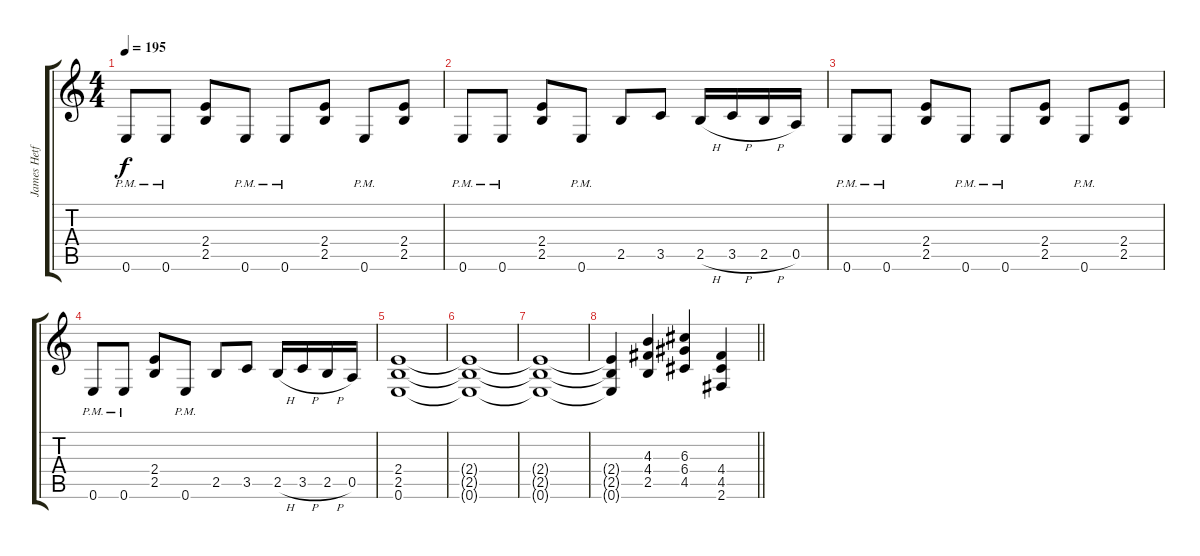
\track ("James Hetfield (Guitar)" "James Hetf") {instrument distortionguitar}
\staff {score tabs}
\tuning (E4 B3 G3 D3 A2 E2) {hide}
\ts (4 4)
\tempo 195
\clef g2
\ks c
0.6{pm}.8{dy f} 0.6{pm}.8 (2.4 2.5).8 0.6{pm}.8 0.6{pm}.8 (2.4 2.5).8 0.6{pm}.8 (2.4 2.5).8 |
0.6{pm}.8 0.6{pm}.8 (2.4 2.5).8 0.6{pm}.8 2.5.8 3.5.8 2.5{h}.16 3.5{h}.16 2.5{h}.16 0.5.16 |
0.6{pm}.8 0.6{pm}.8 (2.4 2.5).8 0.6{pm}.8 0.6{pm}.8 (2.4 2.5).8 0.6{pm}.8 (2.4 2.5).8 |
0.6{pm}.8 0.6{pm}.8 (2.4 2.5).8 0.6{pm}.8 2.5.8 3.5.8 2.5{h}.16 3.5{h}.16 2.5{h}.16 0.5.16 |
(2.4 2.5 0.6).1{volume 4} |
(2.4{t} 2.5{t} 0.6{t}).1{volume 4} |
(2.4{t} 2.5{t} 0.6{t}).1{volume 4} |
\barLineRight lightlight
(2.4{t} 2.5{t} 0.6{t}).4 (4.3 4.4 2.5).4{volume 6} (6.3 6.4 4.5).4 (4.4 4.5 2.6).4
